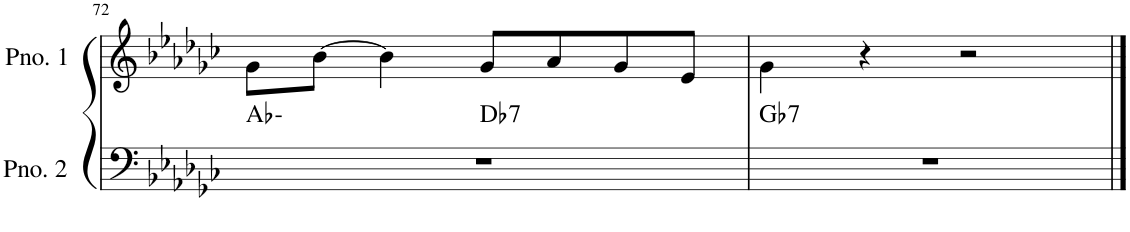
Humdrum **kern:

**kern	**harte	**kern
*part2	*part2	*part1
*staff2	*	*staff1
*I"ピアノ 2	*	*I"ピアノ 1
!!LO:PB:g=z
*clefF4	*	*clefG2
*k[b-e-a-d-g-c-]	*	*k[b-e-a-d-g-c-]
*M4/4	*	*M4/4
=72	=72	=72
*^	*	*
1r	2ryy	Ab:min	8g-\L
.	.	.	[8b-\J
.	.	.	4b-\]
!	!	!LO:H:kt=7	!
.	2ryy	Db:7	8g-/L
.	.	.	8a-/
.	.	.	8g-/
.	.	.	8e-/J
=73	=73	=73	=73
!	!	!LO:H:kt=7	!
*v	*v	*	*
1r	Gb:7	4g-\
.	.	4r
.	.	2r
==	==	==
*-	*-	*-
